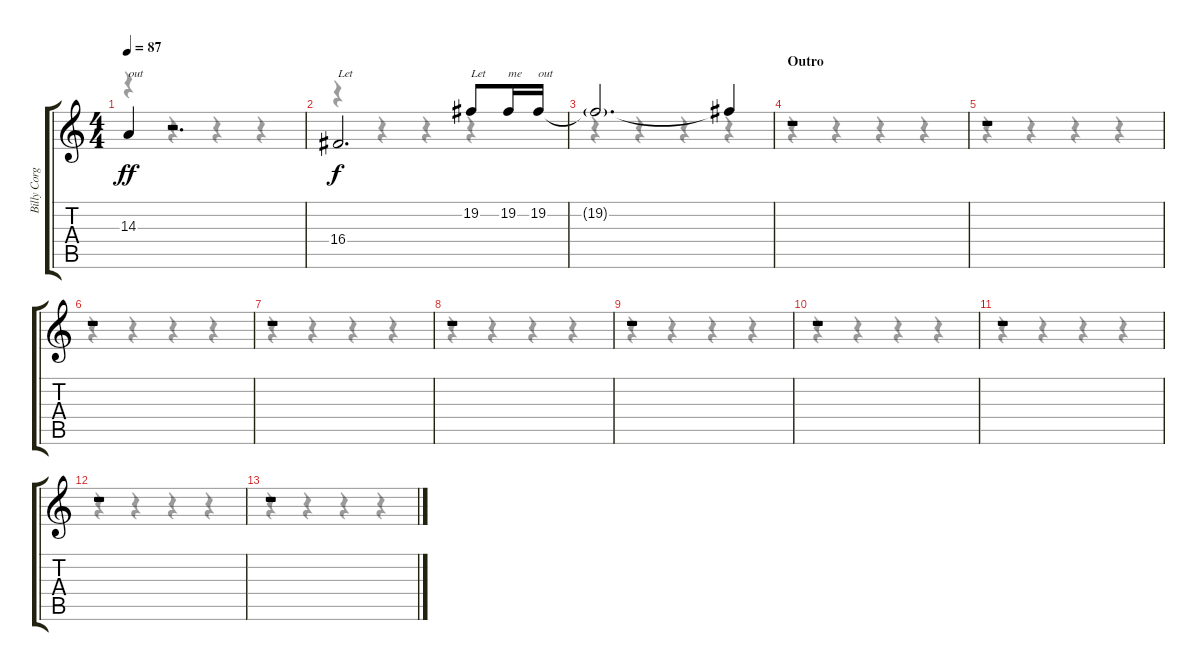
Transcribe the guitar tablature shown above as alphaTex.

\track ("Billy Corgan - Vocals" "Billy Corg") {instrument lead2sawtooth}
\staff {score tabs}
\tuning (E4 B3 G3 D3 A2 E2) {hide}
\voice
\ts (4 4)
\tempo 87
\clef g2
\ks c
14.3.4{txt "out" dy ff} r.2{d} |
16.4.2{d txt "Let" dy f} 19.2.8{txt "Let"} 19.2.16{txt "me"} 19.2.16{txt "out"} |
19.2{g t}.2{d} 19.2{t}.4 |
\section ("" "Outro")
r.1 |
r.1 |
r.1 |
r.1 |
r.1 |
r.1 |
r.1 |
r.1 |
r.1 |
r.1
\voice
\clef g2
\ottava regular
\simile none
\ks c
r.4{dy f} r.4 r.4 r.4 |
r.4 r.4 r.4 r.4 |
r.4 r.4 r.4 r.4 |
r.4 r.4 r.4 r.4 |
r.4 r.4 r.4 r.4 |
r.4 r.4 r.4 r.4 |
r.4 r.4 r.4 r.4 |
r.4 r.4 r.4 r.4 |
r.4 r.4 r.4 r.4 |
r.4 r.4 r.4 r.4 |
r.4 r.4 r.4 r.4 |
r.4 r.4 r.4 r.4 |
r.4 r.4 r.4 r.4
